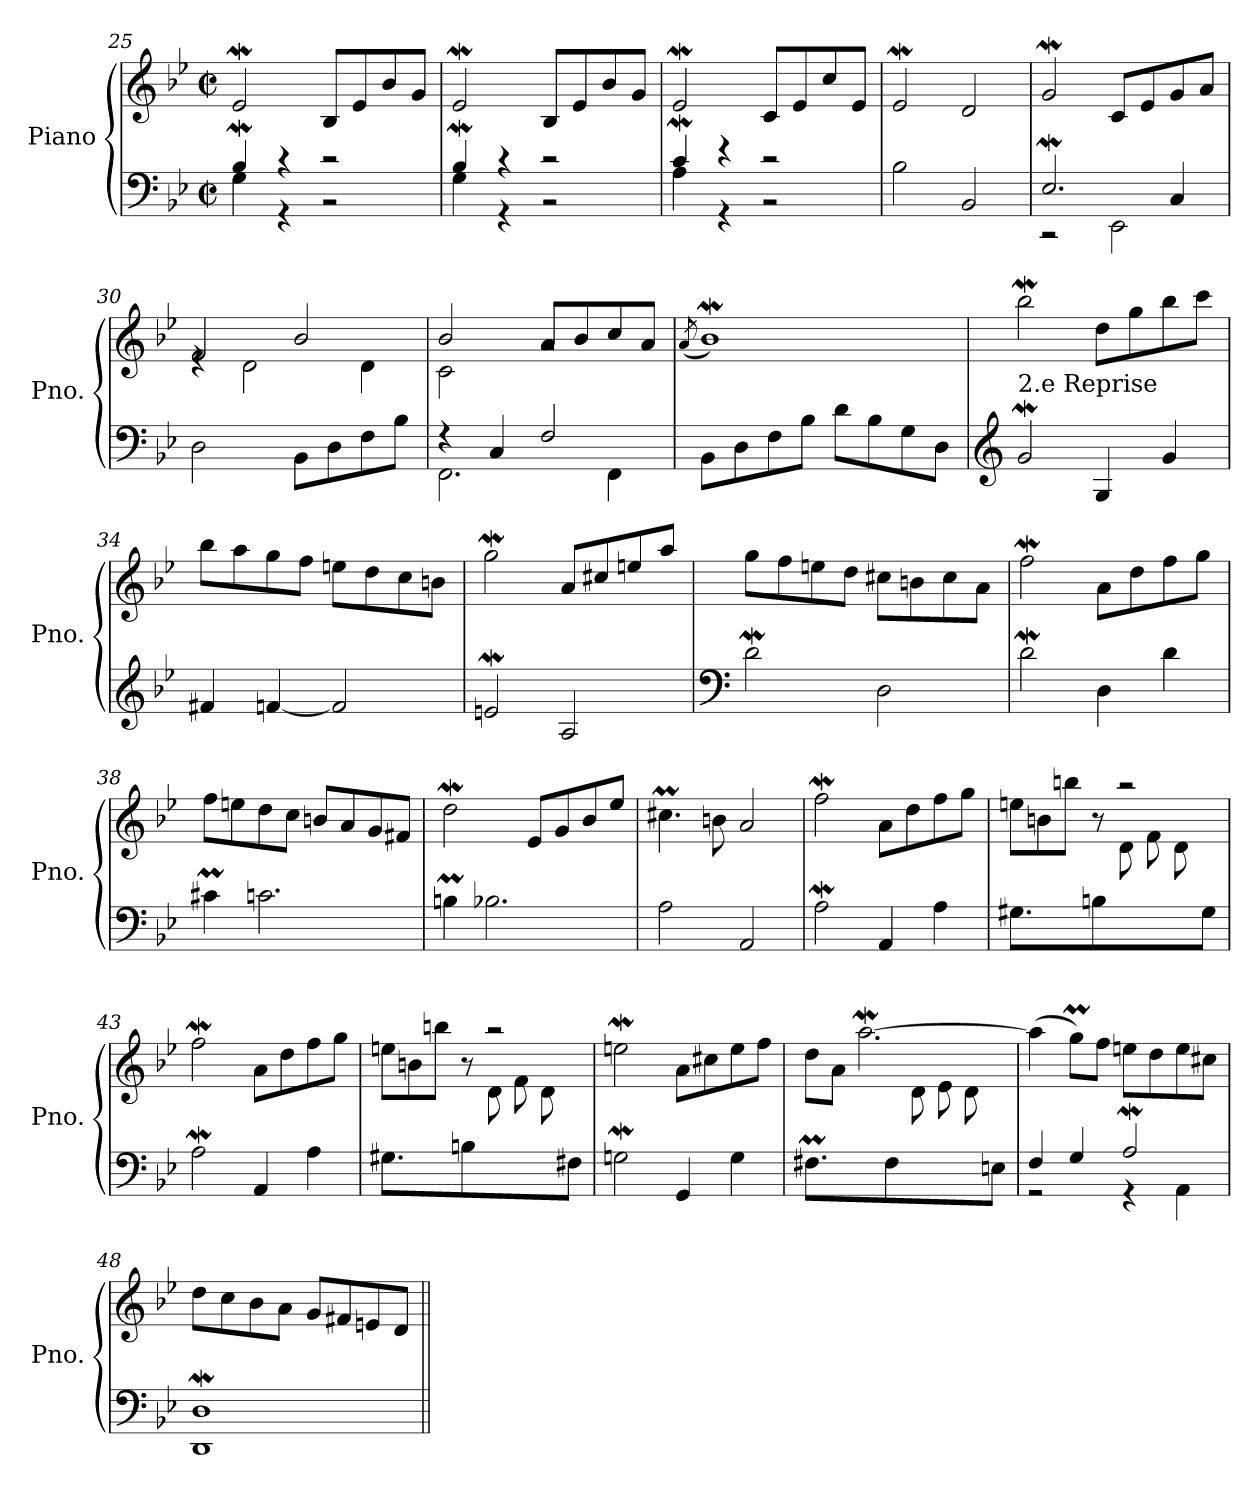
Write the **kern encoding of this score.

**kern	**kern
*part1	*part1
*staff2	*staff1
*I"Piano	*
*I'Pno.	*
*clefF4	*clefG2
*k[b-e-]	*k[b-e-]
*M2/2	*M2/2
*met(c|)	*met(c|)
=25	=25
*^	*
4B-w/	4G\	2e-w/
4r	4r	.
2r	2r	8B-/L
.	.	8e-/
.	.	8b-/
.	.	8g/J
=26	=26	=26
4B-w/	4G\	2e-w/
4r	4r	.
2r	2r	8B-/L
.	.	8e-/
.	.	8b-/
.	.	8g/J
=27	=27	=27
4cW/	4A\	2e-w/
4r	4r	.
2r	2r	8c/L
.	.	8e-/
.	.	8cc/
.	.	8e-/J
*v	*v	*
!!LO:PB:g=z
=28	=28
2B-\	2e-w/
2BB-/	2d/
=29	=29
*^	*
2.E-w/	2r	2gW/
.	2EE-\	8c/L
.	.	8e-/
4C/	.	8g/
.	.	8a/J
*v	*v	*
=30	=30
*	*^
2D\	2f/	4re
.	.	2d\
8BB-\L	2b-/	.
8D\	.	.
8F\	.	4d\
8B-\J	.	.
=31	=31	=31
*^	*	*
4r	2.FF\	2b-/	2c\
4C/	.	.	.
2F/	.	8a/L	2rg
.	.	8b-/	.
.	4FF\	8cc/	.
.	.	8a/J	.
*v	*v	*	*
*	*v	*v
=32	=32
.	(<8qa/
8BB-\L	1b-w)
8D\	.
8F\	.
8B-\J	.
8d\L	.
8B-\	.
8G\	.
8D\J	.
!!LO:LB:g=z
=33	=33
*clefG2	*
!LO:TX:a:t=2.e Reprise	!
2gW/	2bb-w\
4G/	8dd\L
.	8gg\
4g/	8bb-\
.	8ccc\J
=34	=34
4f#X/	8bb-\L
.	8aa\
[4fn/	8gg\
.	8ff\J
2f/]	8een\L
.	8dd\
.	8cc\
.	8bn\J
=35	=35
2enW/	2ggW\
2A/	8a/L
.	8cc#X/
.	8een/
.	8aa/J
=36	=36
*clefF4	*
2dW\	8gg\L
.	8ff\
.	8een\
.	8dd\J
2D\	8cc#X\L
.	8bn\
.	8cc#\
.	8a\J
=37	=37
2dW\	2ffW\
4D\	8a\L
.	8dd\
4d\	8ff\
.	8gg\J
!!LO:LB:g=z
=38	=38
4c#Xm\	8ff\L
.	8een\
2.cn\	8dd\
.	8cc\J
.	8bn/L
.	8a/
.	8g/
.	8f#X/J
=39	=39
4Bnm\	2ddW\
2.B-X\	.
.	8e-/L
.	8g/
.	8b-/
.	8ee-/J
=40	=40
2A\	4.cc#Xm\
.	8bn\
2AA/	2a/
=41	=41
2AW\	2ffW\
4AA/	8a\L
.	8dd\
4A\	8ff\
.	8gg\J
=42	=42
*	*^
4.G#X\	8een\L	2ryy
.	8bn\	.
.	8bbn\J	.
8Bn\	8r	.
4.ryy	2r	8d\L
.	.	8f\
.	.	8d\
8G#/J	.	8ryy
*	*v	*v
=43	=43
2AW\	2ffW\
4AA/	8a\L
.	8dd\
4A\	8ff\
.	8gg\J
!!LO:LB:g=z
=44	=44
*	*^
4.G#X\	8een\L	2ryy
.	8bn\	.
.	8bbn\J	.
8Bn\	8r	.
4.ryy	2r	8d\L
.	.	8f\
.	.	8d\
8F#X/J	.	8ryy
*	*v	*v
=45	=45
2GnW\	2eenW\
4GG/	8a\L
.	8cc#X\
4G\	8ee\
.	8ff\J
=46	=46
*	*^
4.F#Xm\	8dd\L	2ryy
.	8a\J	.
.	[2.aaW\	.
8F#\	.	.
4.ryy	.	8d\L
.	.	8e-\
.	.	8d\
8En/J	.	8ryy
*	*v	*v
=47	=47
*^	*
4F/	2r	(>4aa\]
4G/	.	8ggM\L)
.	.	8ff\J
2AW/	4r	8een\L
.	.	8dd\
.	4AA\	8ee\
.	.	8cc#X\J
=48	=48	=48
1DW	1DD	8dd\L
.	.	8cc\
.	.	8b-\
.	.	8a\J
.	.	8g/L
.	.	8f#X/
.	.	8en/
.	.	8d/J
*v	*v	*
=||	=||
*-	*-
